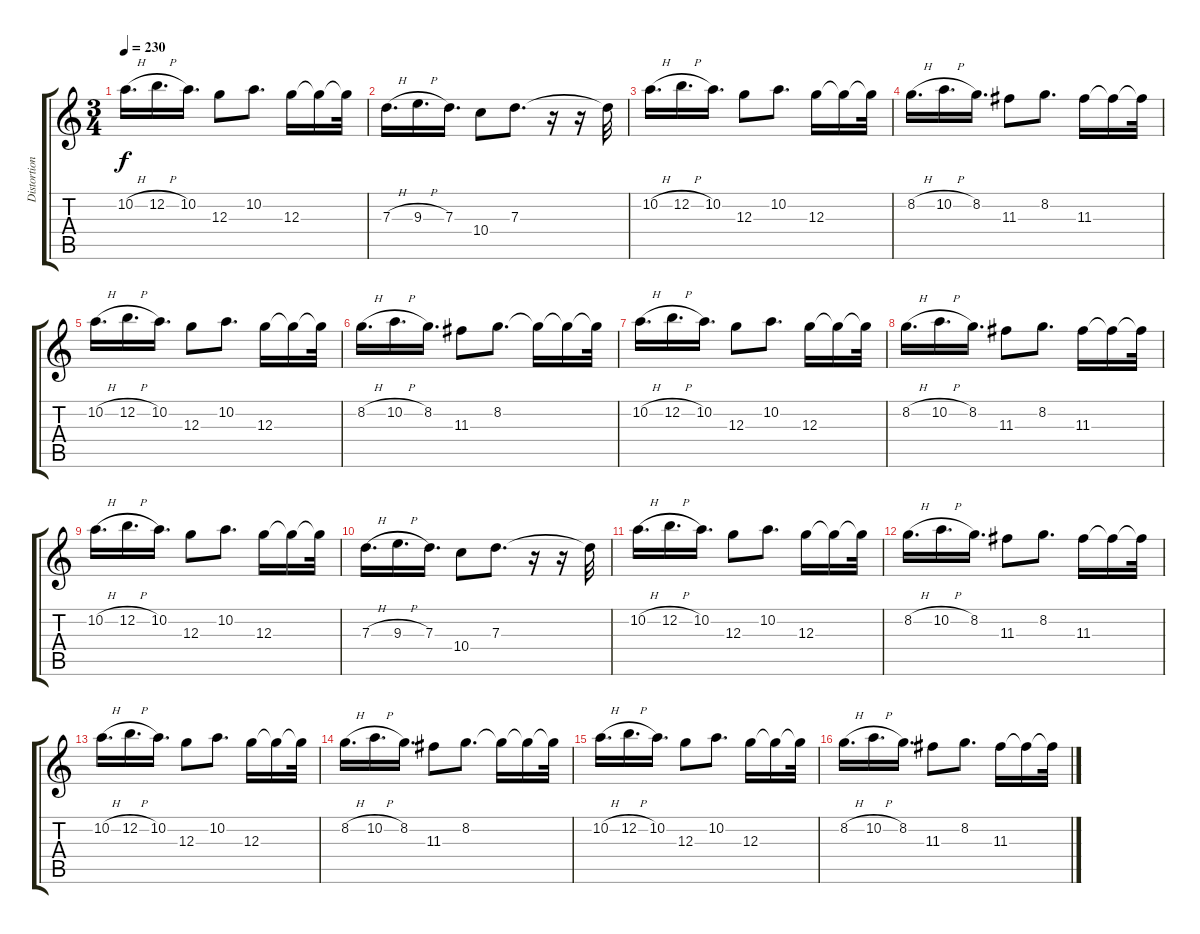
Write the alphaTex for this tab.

\track ("Distortion 2" "Distortion") {instrument distortionguitar}
\staff {score tabs}
\tuning (E4 B3 G3 D3 A2 E2) {hide}
\ts (3 4)
\tempo 230
\clef g2
\ks c
10.2{h}.16{d dy f} 12.2{h}.16{d} 10.2.16{d} 12.3.8 10.2.8{d} 12.3.16 12.3{t}.16 12.3{t}.32 |
7.3{h}.16{d} 9.3{h}.16{d} 7.3.16{d} 10.4.8 7.3.8{d} r.16 r.16 7.3{t}.32 |
10.2{h}.16{d} 12.2{h}.16{d} 10.2.16{d} 12.3.8 10.2.8{d} 12.3.16 12.3{t}.16 12.3{t}.32 |
8.2{h}.16{d} 10.2{h}.16{d} 8.2.16{d} 11.3.8 8.2.8{d} 11.3.16 11.3{t}.16 11.3{t}.32 |
10.2{h}.16{d} 12.2{h}.16{d} 10.2.16{d} 12.3.8 10.2.8{d} 12.3.16 12.3{t}.16 12.3{t}.32 |
8.2{h}.16{d} 10.2{h}.16{d} 8.2.16{d} 11.3.8 8.2.8{d} 8.2{t}.16 8.2{t}.16 8.2{t}.32 |
10.2{h}.16{d} 12.2{h}.16{d} 10.2.16{d} 12.3.8 10.2.8{d} 12.3.16 12.3{t}.16 12.3{t}.32 |
8.2{h}.16{d} 10.2{h}.16{d} 8.2.16{d} 11.3.8 8.2.8{d} 11.3.16 11.3{t}.16 11.3{t}.32 |
10.2{h}.16{d} 12.2{h}.16{d} 10.2.16{d} 12.3.8 10.2.8{d} 12.3.16 12.3{t}.16 12.3{t}.32 |
7.3{h}.16{d} 9.3{h}.16{d} 7.3.16{d} 10.4.8 7.3.8{d} r.16 r.16 7.3{t}.32 |
10.2{h}.16{d} 12.2{h}.16{d} 10.2.16{d} 12.3.8 10.2.8{d} 12.3.16 12.3{t}.16 12.3{t}.32 |
8.2{h}.16{d} 10.2{h}.16{d} 8.2.16{d} 11.3.8 8.2.8{d} 11.3.16 11.3{t}.16 11.3{t}.32 |
10.2{h}.16{d} 12.2{h}.16{d} 10.2.16{d} 12.3.8 10.2.8{d} 12.3.16 12.3{t}.16 12.3{t}.32 |
8.2{h}.16{d} 10.2{h}.16{d} 8.2.16{d} 11.3.8 8.2.8{d} 8.2{t}.16 8.2{t}.16 8.2{t}.32 |
10.2{h}.16{d} 12.2{h}.16{d} 10.2.16{d} 12.3.8 10.2.8{d} 12.3.16 12.3{t}.16 12.3{t}.32 |
8.2{h}.16{d} 10.2{h}.16{d} 8.2.16{d} 11.3.8 8.2.8{d} 11.3.16 11.3{t}.16 11.3{t}.32
